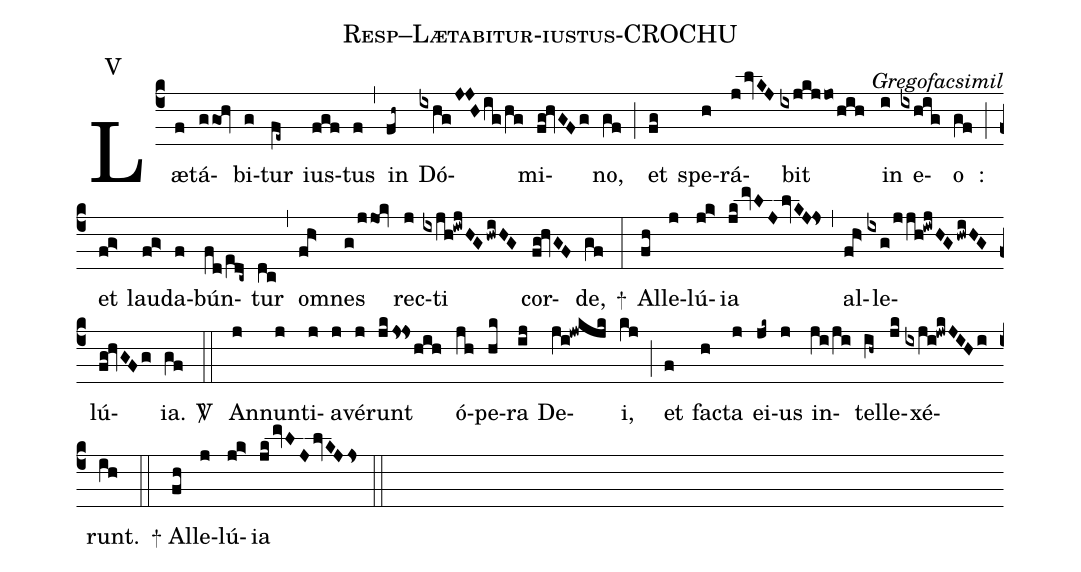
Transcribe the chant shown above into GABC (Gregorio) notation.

name: Resp--Lætabitur-iustus-CROCHU;
commentary: Gregofacsimil;
annotation: V ;
%%
(c4) Læ(f)tá(ggOh)bi(g)tur(fe~) ius(fgf)tus(f) (,) in(fh~) Dó(ixhgJ!JHig/hg)mi(fg!hvGFg)no,(gf) (;) et(fg) spe(h)rá(j/lvKJ)bit(ixjkjjo/hih) in(i) e(ixhig)o(gf) :(;) et(fg>) lau(fg>)da(f)bún(fd/edc~)tur(dc) (,) om(fh>)nes(g/jjOk) rec(j)ti(ixjh!iwjHGhwiHG) cor(fg!hvGF)de,(gf) +(:) Al(fh)le(j)lú(jk>)ia(jk/mvLJ/lvKJ!js) (,) al(fh>)le(ixg/jjh!iwjHGhwiHG)lú(fg!hvGFg)ia.(gf) <sp>V/</sp> (::)
An(j)nun(j)ti(j)a(j)vé(j)runt(jkjs!js/hih) ó(jh)pe(hk)ra(ij) De(ji!jwkjk)i,(kj) (;) et(f) fac(h)ta(j) ei(jk~)us(j) in(ji/ji)tel(ih~)le(jk)xé(ixji!jwkJIHi)runt.(ih) (::)
+ Al(fh)le(j)lú(jk>)ia(jk/mvLJ/lvKJjs) (::)
